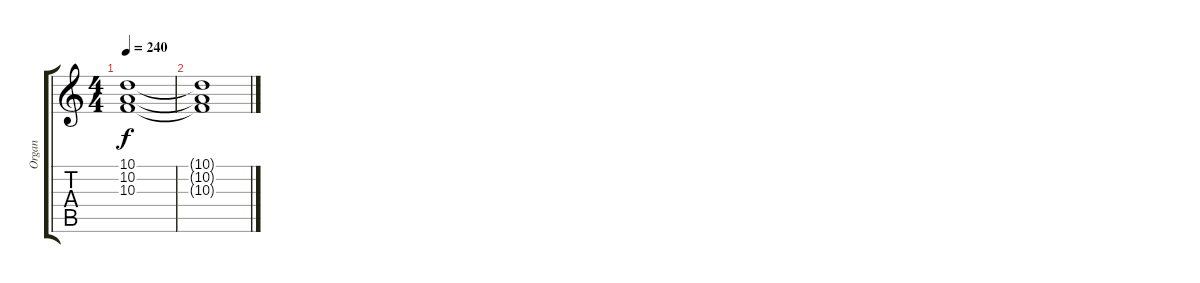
\track ("Organ" "Organ") {instrument drawbarorgan}
\staff {score tabs}
\tuning (E4 B3 G3 D3 A2 E2) {hide}
\ts (4 4)
\tempo 240
\clef g2
\ks c
(10.1{t} 10.2{t} 10.3{t}).1{dy f} |
(10.1{t} 10.2{t} 10.3{t}).1
